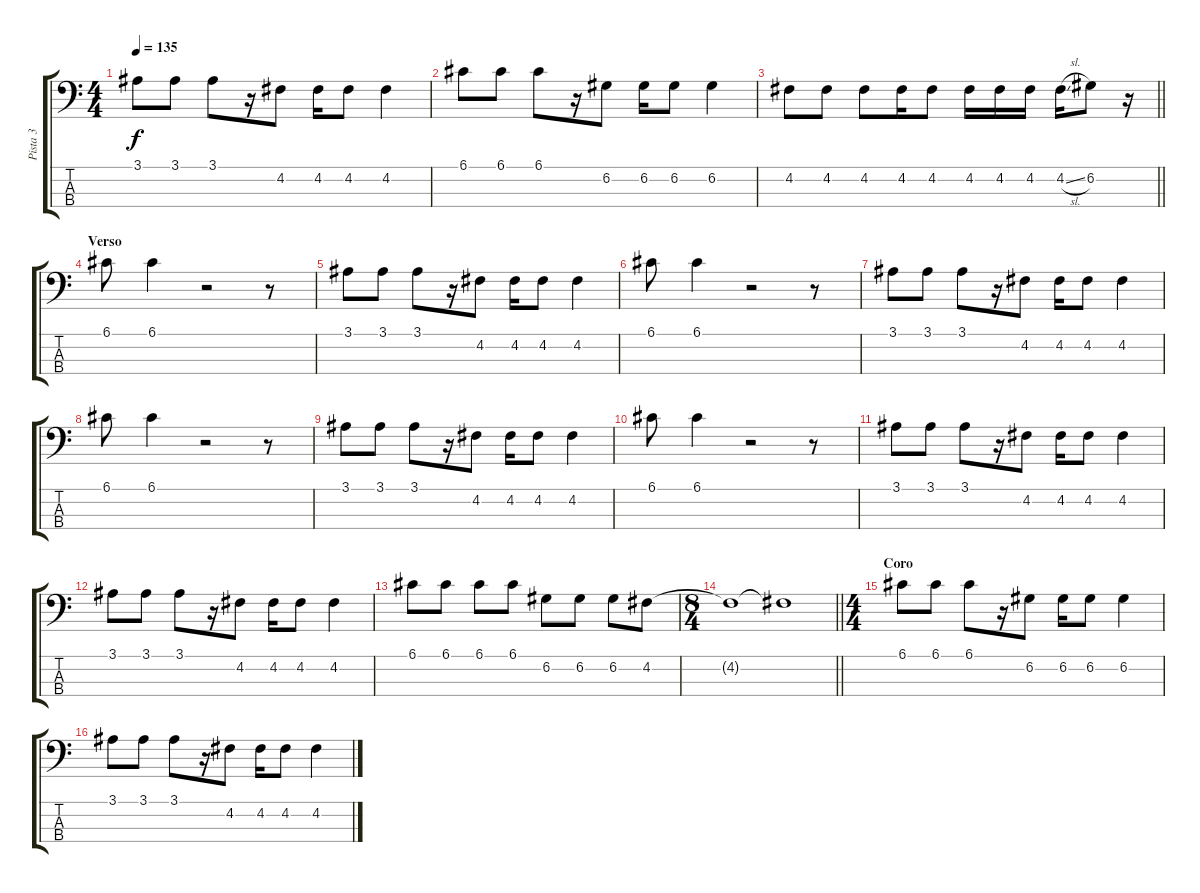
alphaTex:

\track ("Pista 3" "Pista 3") {instrument electricbasspick}
\staff {score tabs}
\tuning (G2 D2 A1 E1) {hide}
\ts (4 4)
\tempo 135
\clef f4
\ks c
3.1.8{dy f} 3.1.8 3.1.8 r.16 4.2.8 4.2.16 4.2.8 4.2.4 |
6.1.8 6.1.8 6.1.8 r.16 6.2.8 6.2.16 6.2.8 6.2.4 |
\barLineRight lightlight
4.2.8 4.2.8 4.2.8 4.2.16 4.2.8 4.2.16 4.2.16 4.2.16 4.2{sl}.16 6.2.8 r.16 |
\section ("" "Verso")
6.1.8 6.1.4 r.2 r.8 |
3.1.8 3.1.8 3.1.8 r.16 4.2.8 4.2.16 4.2.8 4.2.4 |
6.1.8 6.1.4 r.2 r.8 |
3.1.8 3.1.8 3.1.8 r.16 4.2.8 4.2.16 4.2.8 4.2.4 |
6.1.8 6.1.4 r.2 r.8 |
3.1.8 3.1.8 3.1.8 r.16 4.2.8 4.2.16 4.2.8 4.2.4 |
6.1.8 6.1.4 r.2 r.8 |
3.1.8 3.1.8 3.1.8 r.16 4.2.8 4.2.16 4.2.8 4.2.4 |
3.1.8 3.1.8 3.1.8 r.16 4.2.8 4.2.16 4.2.8 4.2.4 |
6.1.8 6.1.8 6.1.8 6.1.8 6.2.8 6.2.8 6.2.8 4.2.8 |
\ts (8 4)
\barLineRight lightlight
4.2{t}.1 4.2{t}.1 |
\ts (4 4)
\section ("" "Coro")
6.1.8 6.1.8 6.1.8 r.16 6.2.8 6.2.16 6.2.8 6.2.4 |
3.1.8 3.1.8 3.1.8 r.16 4.2.8 4.2.16 4.2.8 4.2.4
